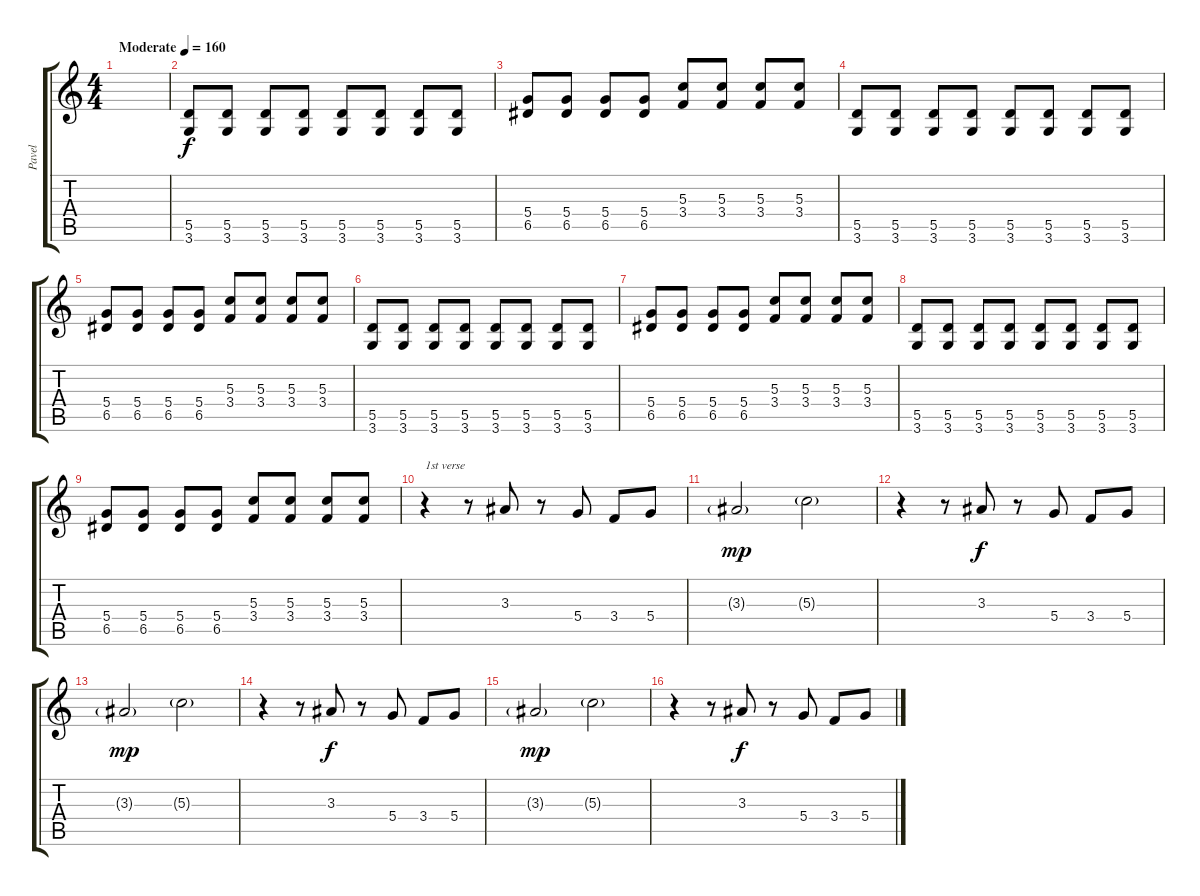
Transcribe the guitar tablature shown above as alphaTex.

\track ("Pavel" "Pavel") {instrument distortionguitar}
\staff {score tabs}
\tuning (E4 B3 G3 D3 A2 E2) {hide}
\ts (4 4)
\tempo (160 "Moderate")
\clef g2
\ks c
|
(5.5 3.6).8 (5.5 3.6).8 (5.5 3.6).8 (5.5 3.6).8 (5.5 3.6).8 (5.5 3.6).8 (5.5 3.6).8 (5.5 3.6).8 |
(5.4 6.5).8 (5.4 6.5).8 (5.4 6.5).8 (5.4 6.5).8 (5.3 3.4).8 (5.3 3.4).8 (5.3 3.4).8 (5.3 3.4).8 |
(5.5 3.6).8 (5.5 3.6).8 (5.5 3.6).8 (5.5 3.6).8 (5.5 3.6).8 (5.5 3.6).8 (5.5 3.6).8 (5.5 3.6).8 |
(5.4 6.5).8 (5.4 6.5).8 (5.4 6.5).8 (5.4 6.5).8 (5.3 3.4).8 (5.3 3.4).8 (5.3 3.4).8 (5.3 3.4).8 |
(5.5 3.6).8 (5.5 3.6).8 (5.5 3.6).8 (5.5 3.6).8 (5.5 3.6).8 (5.5 3.6).8 (5.5 3.6).8 (5.5 3.6).8 |
(5.4 6.5).8 (5.4 6.5).8 (5.4 6.5).8 (5.4 6.5).8 (5.3 3.4).8 (5.3 3.4).8 (5.3 3.4).8 (5.3 3.4).8 |
(5.5 3.6).8 (5.5 3.6).8 (5.5 3.6).8 (5.5 3.6).8 (5.5 3.6).8 (5.5 3.6).8 (5.5 3.6).8 (5.5 3.6).8 |
(5.4 6.5).8 (5.4 6.5).8 (5.4 6.5).8 (5.4 6.5).8 (5.3 3.4).8 (5.3 3.4).8 (5.3 3.4).8 (5.3 3.4).8 |
r.4{txt "1st verse"} r.8 3.3.8 r.8 5.4.8 3.4.8 5.4.8 |
3.3{g}.2{dy mp} 5.3{g}.2 |
r.4 r.8 3.3.8{dy f} r.8 5.4.8 3.4.8 5.4.8 |
3.3{g}.2{dy mp} 5.3{g}.2 |
r.4 r.8 3.3.8{dy f} r.8 5.4.8 3.4.8 5.4.8 |
3.3{g}.2{dy mp} 5.3{g}.2 |
r.4 r.8 3.3.8{dy f} r.8 5.4.8 3.4.8 5.4.8
